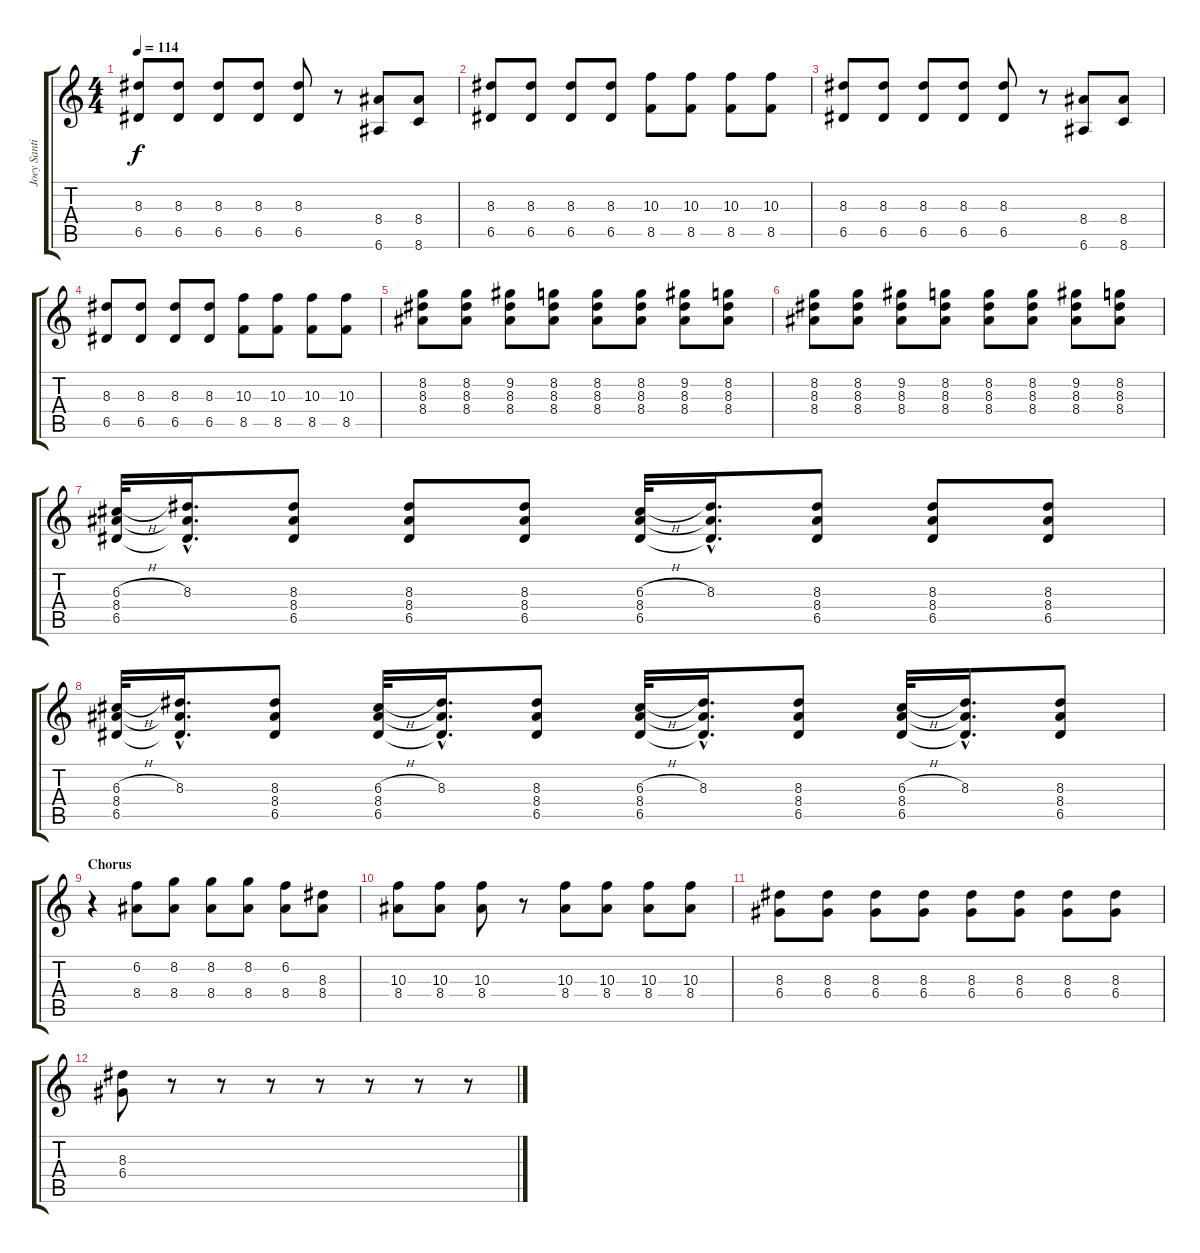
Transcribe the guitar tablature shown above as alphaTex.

\track ("Joey Santiago" "Joey Santi") {instrument distortionguitar}
\staff {score tabs}
\tuning (E4 B3 G3 D3 A2 E2) {hide}
\ts (4 4)
\tempo 114
\clef g2
\ks c
(8.3 6.5).8{dy f} (8.3 6.5).8 (8.3 6.5).8 (8.3 6.5).8 (8.3 6.5).8 r.8 (8.4 6.6).8 (8.4 8.6).8 |
(8.3 6.5).8 (8.3 6.5).8 (8.3 6.5).8 (8.3 6.5).8 (10.3 8.5).8 (10.3 8.5).8 (10.3 8.5).8 (10.3 8.5).8 |
(8.3 6.5).8 (8.3 6.5).8 (8.3 6.5).8 (8.3 6.5).8 (8.3 6.5).8 r.8 (8.4 6.6).8 (8.4 8.6).8 |
(8.3 6.5).8 (8.3 6.5).8 (8.3 6.5).8 (8.3 6.5).8 (10.3 8.5).8 (10.3 8.5).8 (10.3 8.5).8 (10.3 8.5).8 |
(8.2 8.3 8.4).8 (8.2 8.3 8.4).8 (9.2 8.3 8.4).8 (8.2 8.3 8.4).8 (8.2 8.3 8.4).8 (8.2 8.3 8.4).8 (9.2 8.3 8.4).8 (8.2 8.3 8.4).8 |
(8.2 8.3 8.4).8 (8.2 8.3 8.4).8 (9.2 8.3 8.4).8 (8.2 8.3 8.4).8 (8.2 8.3 8.4).8 (8.2 8.3 8.4).8 (9.2 8.3 8.4).8 (8.2 8.3 8.4).8 |
(6.3{h} 8.4 6.5).32 (8.3{hac} 8.4{hac t} 6.5{hac t}).16{d} (8.3 8.4 6.5).8 (8.3 8.4 6.5).8 (8.3 8.4 6.5).8 (6.3{h} 8.4 6.5).32 (8.3{hac} 8.4{hac t} 6.5{hac t}).16{d} (8.3 8.4 6.5).8 (8.3 8.4 6.5).8 (8.3 8.4 6.5).8 |
(6.3{h} 8.4 6.5).32 (8.3{hac} 8.4{hac t} 6.5{hac t}).16{d} (8.3 8.4 6.5).8 (6.3{h} 8.4 6.5).32 (8.3{hac} 8.4{hac t} 6.5{hac t}).16{d} (8.3 8.4 6.5).8 (6.3{h} 8.4 6.5).32 (8.3{hac} 8.4{hac t} 6.5{hac t}).16{d} (8.3 8.4 6.5).8 (6.3{h} 8.4 6.5).32 (8.3{hac} 8.4{hac t} 6.5{hac t}).16{d} (8.3 8.4 6.5).8 |
\section ("" "Chorus")
r.4 (6.2 8.4).8 (8.2 8.4).8 (8.2 8.4).8 (8.2 8.4).8 (6.2 8.4).8 (8.3 8.4).8 |
(10.3 8.4).8 (10.3 8.4).8 (10.3 8.4).8 r.8 (10.3 8.4).8 (10.3 8.4).8 (10.3 8.4).8 (10.3 8.4).8 |
(8.3 6.4).8 (8.3 6.4).8 (8.3 6.4).8 (8.3 6.4).8 (8.3 6.4).8 (8.3 6.4).8 (8.3 6.4).8 (8.3 6.4).8 |
(8.3 6.4).8 r.8 r.8 r.8 r.8 r.8 r.8 r.8
